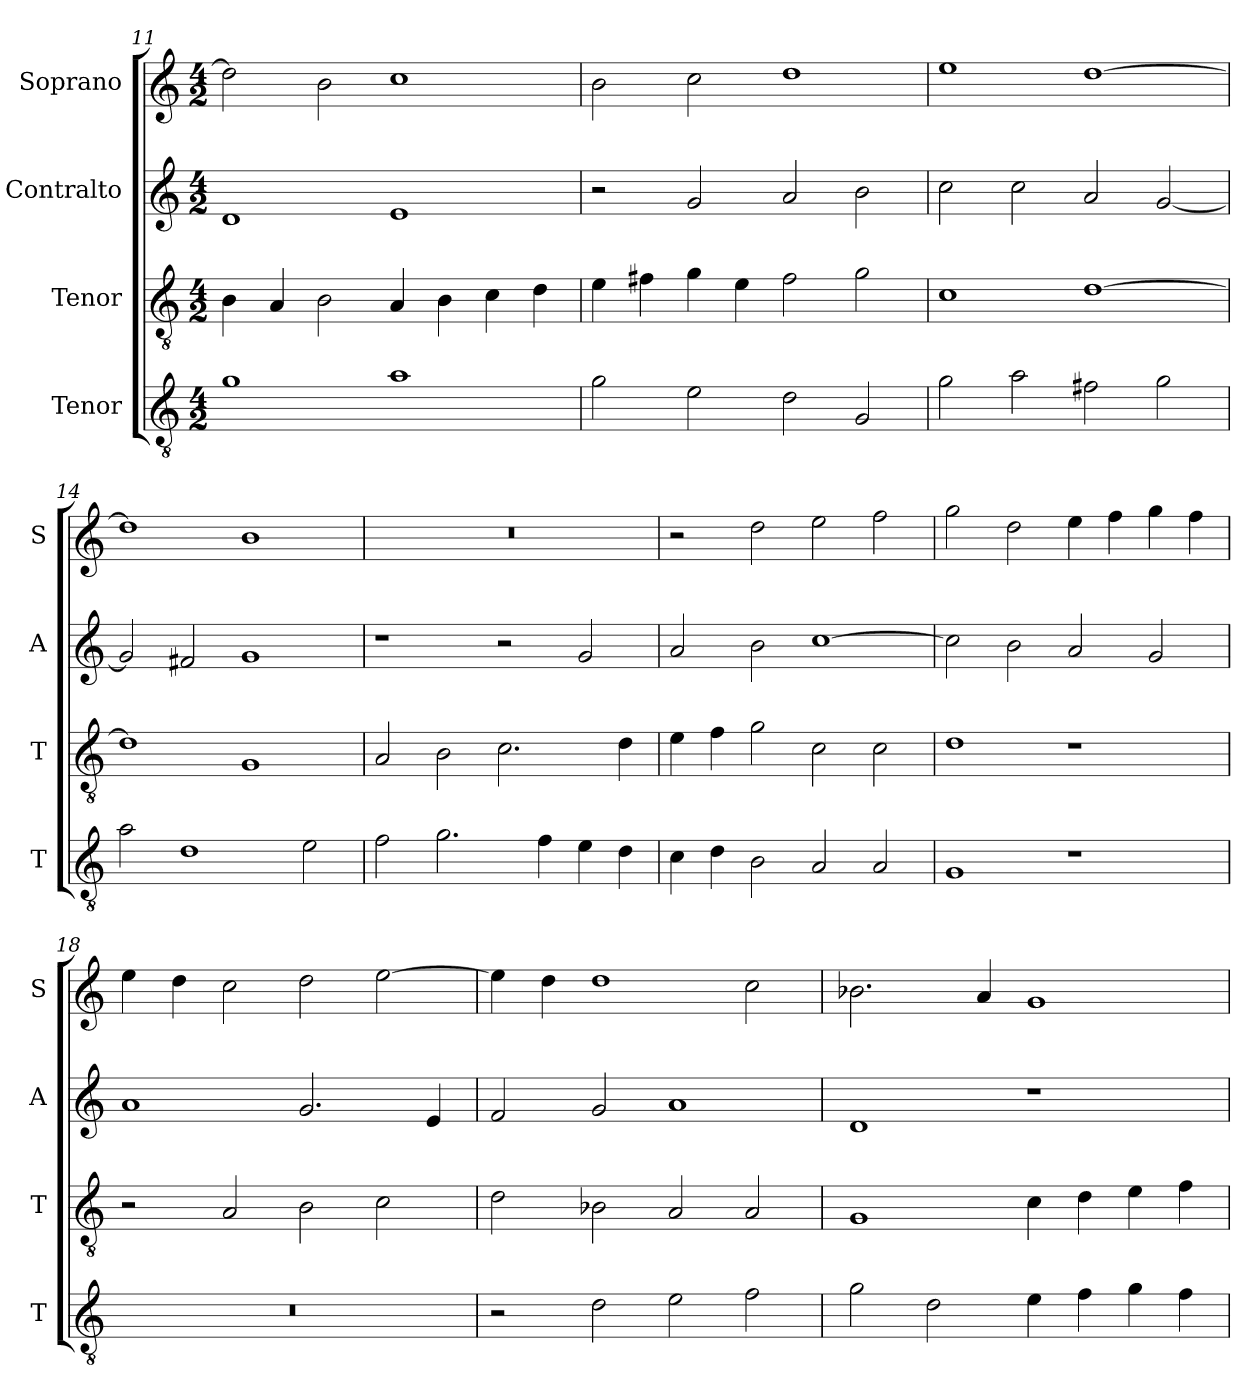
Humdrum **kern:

**kern	**kern	**kern	**kern
*part4	*part3	*part2	*part1
*staff4	*staff3	*staff2	*staff1
*I"Tenor	*I"Tenor	*I"Contralto	*I"Soprano
*I'T	*I'T	*I'A	*I'S
*clefGv2	*clefGv2	*clefG2	*clefG2
*k[]	*k[]	*k[]	*k[]
*G:mix	*G:mix	*G:mix	*G:mix
*M4/2	*M4/2	*M4/2	*M4/2
=11	=11	=11	=11
1g	4B	1d	2dd]
.	4A	.	.
.	2B	.	2b
1a	4A	1e	1cc
.	4B	.	.
.	4c	.	.
.	4d	.	.
=12	=12	=12	=12
2g	4e	2r	2b
.	4f#X	.	.
2e	4g	2g	2cc
.	4e	.	.
2d	2f#	2a	1dd
2G	2g	2b	.
=13	=13	=13	=13
2g	1c	2cc	1ee
2a	.	2cc	.
2f#X	[1d	2a	[1dd
2g	.	[2g	.
=14	=14	=14	=14
2a	1d]	2g]	1dd]
1d	.	2f#X	.
.	1G	1g	1b
2e	.	.	.
=15	=15	=15	=15
2f	2A	1r	0r
2.g	2B	.	.
.	2.c	2r	.
4f	.	.	.
4e	.	2g	.
4d	4d	.	.
=16	=16	=16	=16
4c	4e	2a	2r
4d	4f	.	.
2B	2g	2b	2dd
2A	2c	[1cc	2ee
2A	2c	.	2ff
=17	=17	=17	=17
1G	1d	2cc]	2gg
.	.	2b	2dd
1r	1r	2a	4ee
.	.	.	4ff
.	.	2g	4gg
.	.	.	4ff
=18	=18	=18	=18
0r	2r	1a	4ee
.	.	.	4dd
.	2A	.	2cc
.	2B	2.g	2dd
.	2c	.	[2ee
.	.	4e	.
=19	=19	=19	=19
2r	2d	2f	4ee]
.	.	.	4dd
2d	2B-X	2g	1dd
2e	2A	1a	.
2f	2A	.	2cc
=20	=20	=20	=20
2g	1G	1d	2.b-X
2d	.	.	.
.	.	.	4a
4e	4c	1r	1g
4f	4d	.	.
4g	4e	.	.
4f	4f	.	.
=	=	=	=
*-	*-	*-	*-
